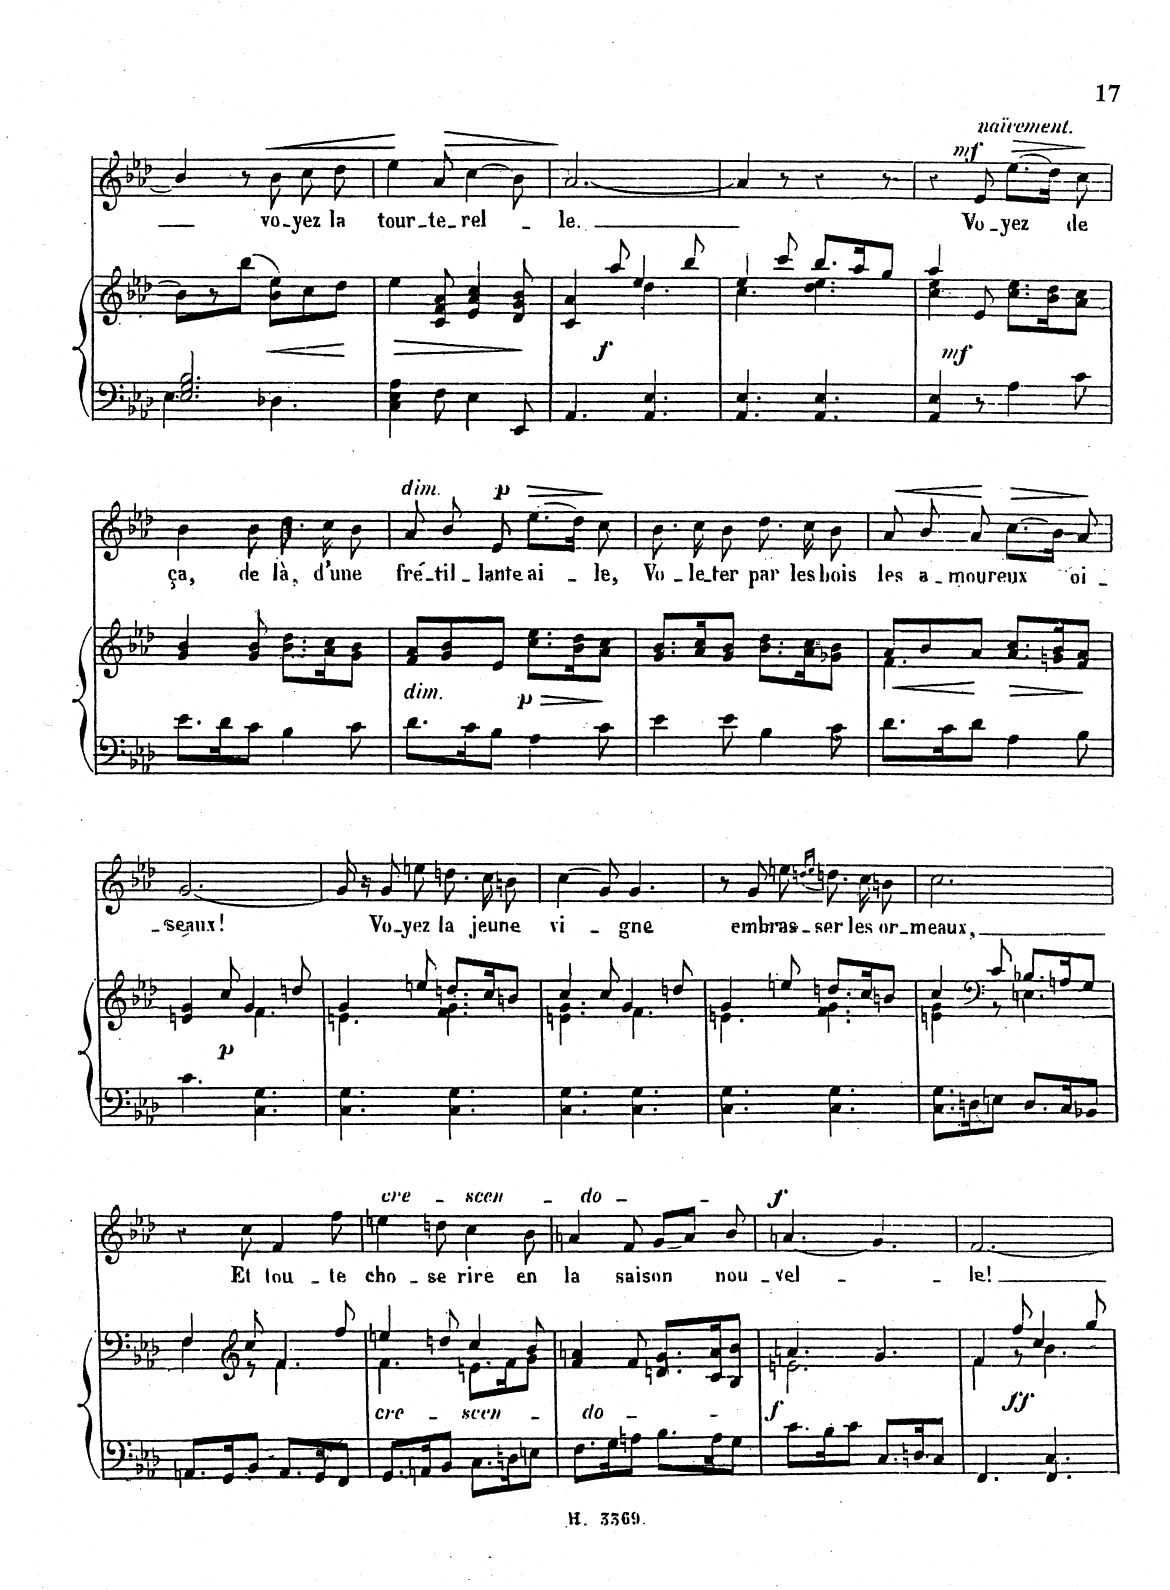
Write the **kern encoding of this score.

**kern	**kern	**dynam	**kern	**text	**dynam
*part2	*part2	*part2	*part1	*part1	*part1
*staff3	*staff2	*staff2/3	*staff1	*staff1	*staff1
*I"Piano	*	*	*I"Voice	*	*
*I'Pno	*	*	*	*	*
*clefF4	*clefG2	*	*clefG2	*	*
*k[b-e-a-d-]	*k[b-e-a-d-]	*	*k[b-e-a-d-]	*	*
*M6/8	*M6/8	*	*M6/8	*	*
=21	=21	=21	=21	=21	=21
*^	*	*	*	*	*
2.E-/ 2.G/ 2.B-/	4.E-\	8b-\	.	4b-/]	.	.
.	.	8r	.	.	.	.
.	.	(8bb-\	.	8r	.	.
!	!	!	!LO:HP:b	!	!	!LO:HP:b
.	4.D-X\	8b-\ 8ee-\L)	<	8b-\	vo-	<
.	.	8cc\	.	8cc\	-yez	.
.	.	8dd-\J	.	8dd-\	la	.
*v	*v	*	*	*	*	*
.	.	[	.	.	.
=22	=22	=22	=22	=22	=22
!	!	!LO:HP:b	!	!	!
4C\ 4E-\ 4A-\	4ee-\	>	4ee-\	tour-	.
!	!	!	!	!	!LO:HP:n=1:b
8F\	8c/ 8f/ 8a-/	.	8a-/	-te-	[ >
4E-\	4e-/ 4a-/ 4cc/	.	(4cc\	-rel-	.
8EE-/	8d-/ 8g/ 8b-/	.	8b-\)	.	.
.	.	]	.	.	]
=23	=23	=23	=23	=23	=23
*	*^	*	*	*	*
4.AA-/	4c/ 4a-/	4.ryy	.	[2.a-/	-le.	.
!	!	!	!LO:DY:b	!	!	!
.	8aa-\	.	f	.	.	.
4.AA-/ 4.E-/	4ee-/	4.dd-\	.	.	.	.
.	8bb-/	.	.	.	.	.
=24	=24	=24	=24	=24	=24	=24
4.AA-/ 4.E-/	4ee-/	4.cc\	.	4a-/]	.	.
.	8ccc/	.	.	8r	.	.
4.AA-/ 4.E-/	8.bb-/L	4.dd-\ 4.ee-\	.	4r	.	.
.	16aa-/K	.	.	.	.	.
.	8gg/J	.	.	8r	.	.
=25	=25	=25	=25	=25	=25	=25
!	!	!	!LO:DY:b	!	!	!
4AA-/ 4E-/	4aa-/	4cc\ 4ee-\	mf	4r	.	.
!	!	!	!	!	!	!LO:DY:b
!	!	!	!	!	!	!LO:DY:n=1:b
8r	8e-/	2ryy	.	8e-/	-Vo	mf other-dynamics
!	!	!	!	!	!	!LO:HP:b
4A-\	8.cc\ 8.ee-\L	.	.	(8.ee-\L	yez	>
.	16b-\ 16dd-\K	.	.	16dd-\Jk)	.	.
8c\	8a-\ 8cc\J	.	.	8cc\	de	.
*	*v	*v	*	*	*	*
.	.	.	.	.	]
=26	=26	=26	=26	=26	=26
8.e-\L	4g/ 4b-/	.	4b-\	ça,	.
16d-\K	.	.	.	.	.
8c\J	8g/ 8b-/	.	8b-\	de	.
4B-\	8.b-\ 8.dd-\L	.	8.dd-\	là,	.
.	16a-\ 16cc\K	.	16cc\	d'u-	.
8c\	8g\ 8b-\J	.	8b-\	-ne	.
=27	=27	=27	=27	=27	=27
!	!	!	!LO:TX:b:i:t=dim.	!	!
!	!LO:TX:b:i:t=dim.	!	!	!	!
8.d-\L	8f/ 8a-/L	.	8a-/	fré-	.
.	8g/ 8b-/	.	8b-\	-til-	.
16c\K	.	.	.	.	.
!	!	!	!	!	!LO:DY:b
8B-\J	8e-/J	.	8e-/	-lante	p
!	!	!LO:HP:b	!	!	!LO:HP:b
!	!	!LO:DY:n=1:b	!	!	!
4A-\	8.cc\ 8.ee-\L	> p	(8.ee-\L	ai-	>
.	16b-\ 16dd-\K	.	16dd-\Jk)	.	.
8c\	8a-\ 8cc\J	.	8cc\	-le,	]
.	.	]	.	.	.
=28	=28	=28	=28	=28	=28
4e-\	8.g/ 8.b-/L	.	8.b-\	Vo-	.
.	16a-/ 16cc/K	.	16cc\	-le-	.
8e-\	8g/ 8b-/J	.	8b-\	-ter	.
4B-\	8.b-\ 8.dd-\L	.	8.dd-\	par	.
.	16a-\ 16cc\K	.	16cc\	les	.
8c\	8g-X\ 8b-\J	.	8b-\	bois	.
=29	=29	=29	=29	=29	=29
!	!	!LO:HP:b	!	!	!LO:HP:b
*	*^	*	*	*	*
8.d-\L	8a-/L	4.f\	<	8a-/	les	<
.	8b-/	.	.	8b-\	a-	.
16c\K	.	.	.	.	.	.
8d-\J	8a-/J	.	.	8a-/	-mou-	.
!	!	!	!LO:HP:n=1:b	!	!	!LO:HP:n=1:b
4A-\	8.a-/ 8.cc/L	4.ryy	[ >	8.cc\L	-reux	[ >
.	16gn/ 16b-/K	.	.	16b-\Jk	.	.
8B-\	8f/ 8a-/J	.	.	8a-/	oi-	.
*	*v	*v	*	*	*	*
.	.	]	.	.	]
=30	=30	=30	=30	=30	=30
*	*^	*	*	*	*
4.c\	4en/ 4g/	4.ryy	.	[2.g/	-seaux!	.
!	!	!	!LO:DY:b	!	!	!
.	8cc\	.	p	.	.	.
4.C\ 4.G\	4g/	4.f\	.	.	.	.
.	8ddn/	.	.	.	.	.
=31	=31	=31	=31	=31	=31	=31
4.C\ 4.G\	4g/	4.en\	.	16g/]	.	.
.	.	.	.	16r	.	.
.	.	.	.	8g/	Vo-	.
.	8een/	.	.	8een\	-yez	.
4.C\ 4.G\	8.ddn/L	4.f\ 4.g\	.	8.ddn\	la	.
.	16cc/K	.	.	16cc\	jeu-	.
.	8bn/J	.	.	8bn\	-ne	.
=32	=32	=32	=32	=32	=32	=32
4.C\ 4.G\	4cc/	4.en\ 4.g\	.	(4cc\	vi-	.
.	8cc/	.	.	8g/)	.	.
4.C\ 4.G\	4g/	4.f\	.	4.g/	-gne	.
.	8ddn/	.	.	.	.	.
=33	=33	=33	=33	=33	=33	=33
4.C\ 4.G\	4g/	4.en\	.	8r	.	.
.	.	.	.	8g/	em-	.
.	8een/	.	.	8een\	-bras-	.
.	.	.	.	(16qddn/LL	.	.
.	.	.	.	16qee/JJ	.	.
4.C\ 4.G\	8.ddn/L	4.f\ 4.g\	.	8.dd\)	-ser	.
.	16cc/K	.	.	16cc\	les	.
.	8bn/J	.	.	8bn\	or-	.
=34	=34	=34	=34	=34	=34	=34
8.C\ 8.G\L	4cc/	4en\ 4g\	.	2.cc\	-neaux,	.
16Dn\K	.	.	.	.	.	.
*	*clefF4	*	*	*	*	*
8En\J	8c/	8r	.	.	.	.
8.D/L	8.B-X/L	4.En\	.	.	.	.
16C/K	16An/K	.	.	.	.	.
8BB-X/J	8G/J	.	.	.	.	.
=35	=35	=35	=35	=35	=35	=35
*	*	*^	*	*	*	*
8.AAn/L	4F/	4F\	8ryy	.	4r	.	.
*	*	*v	*v	*	*	*	*
16GG/K	.	.	.	.	.	.
*	*clefG2	*	*	*	*	*
8BB-/J	8cc/	8r	.	8cc\	Et	.
8.AA/L	4.f/	4.f\	.	4f/	tou-	.
16GG/K	.	.	.	.	.	.
*	*	*^	*	*	*	*
8FF/J	.	.	8ff/	.	8ff\	-te	.
=36	=36	=36	=36	=36	=36	=36	=36
!	!	!	!	!	!LO:TX:b:i:t=cre     -         scen-             do	!	!
!	!LO:TX:b:i:t=cre     -         scen-             do	!	!	!	!	!	!
*	*	*v	*v	*	*	*	*
8.GG/L	4een/	4.f\	.	4een\	cho-	.
16AAn/K	.	.	.	.	.	.
8BB-/J	8ddn/	.	.	8ddn\	-se	.
8.C\L	4cc/	8.en\L	.	4cc\	ri-	.
16Dn\K	.	16f\K	.	.	.	.
8En\J	8b-/	8g\J	.	8b-\	-re en	.
*	*v	*v	*	*	*	*
=37	=37	=37	=37	=37	=37
8.F\L	4f/ 4an/	.	4an/	la	.
16G\K	.	.	.	.	.
8An\J	8f/	.	8f/	sai-	.
8.B-\L	8.dn/ 8.g/L	.	(8g/L	-son	.
.	.	.	8a/J)	.	.
16A\K	16c/ 16a/K	.	.	.	.
8G\J	8B-/ 8b-/J	.	8b-\	nou-	.
=38	=38	=38	=38	=38	=38
*	*^	*	*	*	*
!	!	!	!LO:DY:b=2	!	!	!LO:DY:b
8.c\L	4.an/	2.en\	f	(4.an/	-vel-	f
16B-\K	.	.	.	.	.	.
8c\J	.	.	.	.	.	.
8.C/L	4.g/	.	.	4.g/)	.	.
16Dn/K	.	.	.	.	.	.
8C/J	.	.	.	.	.	.
=39	=39	=39	=39	=39	=39	=39
!	!	!	!LO:DY:b=2	!	!	!
4.FF/	4f/	4f\	ff	[2.f/	-le!	.
.	8ff/	8r	.	.	.	.
4.FF/ 4.C/	4cc/	4.b-\	.	.	.	.
.	8gg/	.	.	.	.	.
*	*v	*v	*	*	*	*
=	=	=	=	=	=
*-	*-	*-	*-	*-	*-
